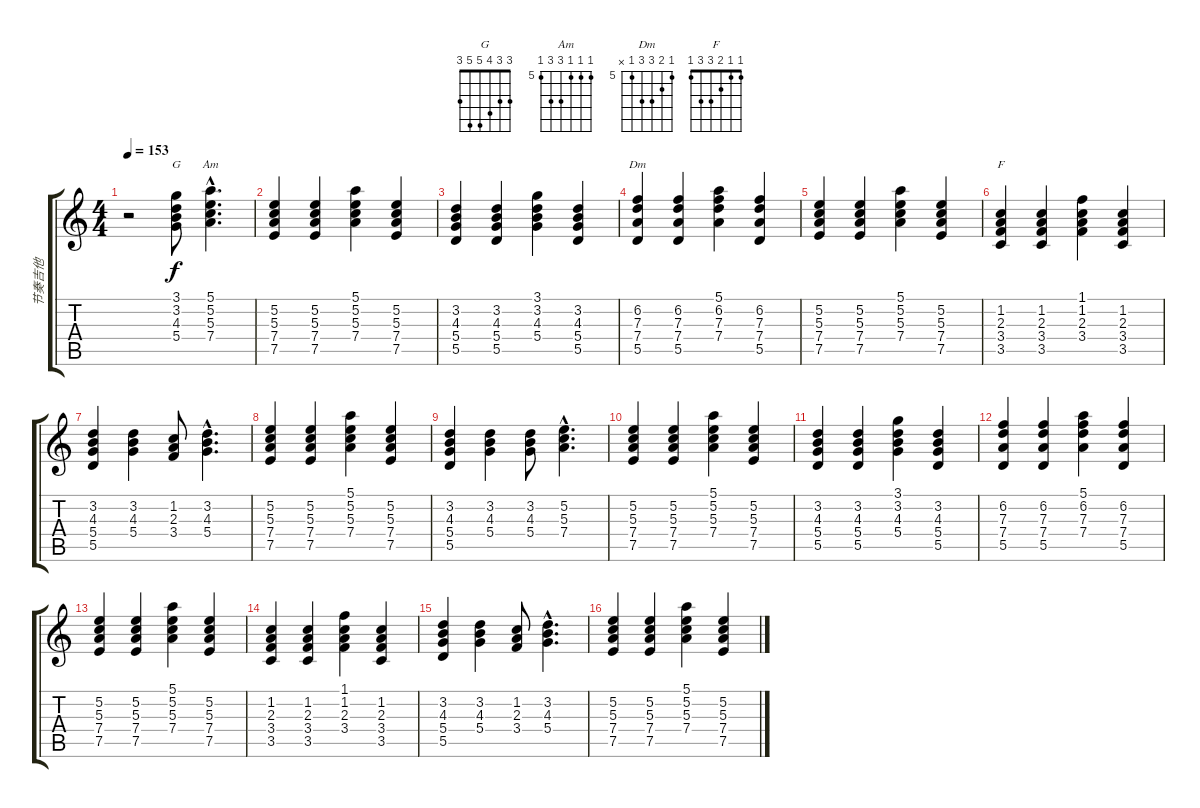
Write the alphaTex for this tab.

\track ("节奏吉他" "节奏吉他") {instrument acousticguitarsteel}
\staff {score tabs}
\tuning (E4 B3 G3 D3 A2 E2) {hide}
\chord ("G" 3 3 4 5 5 3)
\chord ("Am" 5 5 5 7 7 5) {firstfret 5}
\chord ("Dm" 5 6 7 7 5 x) {firstfret 5}
\chord ("F" 1 1 2 3 3 1)
\ts (4 4)
\tempo 153
\clef g2
\ks c
r.2{dy f} (3.1 3.2 4.3 5.4).8{ch "G"} (5.1{hac} 5.2{hac} 5.3{hac} 7.4{hac}).4{d ch "Am"} |
(5.2 5.3 7.4 7.5).4 (5.2 5.3 7.4 7.5).4 (5.1 5.2 5.3 7.4).4 (5.2 5.3 7.4 7.5).4 |
(3.2 4.3 5.4 5.5).4 (3.2 4.3 5.4 5.5).4 (3.1 3.2 4.3 5.4).4 (3.2 4.3 5.4 5.5).4 |
(6.2 7.3 7.4 5.5).4{ch "Dm"} (6.2 7.3 7.4 5.5).4 (5.1 6.2 7.3 7.4).4 (6.2 7.3 7.4 5.5).4 |
(5.2 5.3 7.4 7.5).4 (5.2 5.3 7.4 7.5).4 (5.1 5.2 5.3 7.4).4 (5.2 5.3 7.4 7.5).4 |
(1.2 2.3 3.4 3.5).4{ch "F"} (1.2 2.3 3.4 3.5).4 (1.1 1.2 2.3 3.4).4 (1.2 2.3 3.4 3.5).4 |
(3.2 4.3 5.4 5.5).4 (3.2 4.3 5.4).4 (1.2 2.3 3.4).8 (3.2{hac} 4.3{hac} 5.4{hac}).4{d} |
(5.2 5.3 7.4 7.5).4 (5.2 5.3 7.4 7.5).4 (5.1 5.2 5.3 7.4).4 (5.2 5.3 7.4 7.5).4 |
(3.2 4.3 5.4 5.5).4 (3.2 4.3 5.4).4 (3.2 4.3 5.4).8 (5.2{hac} 5.3{hac} 7.4{hac}).4{d} |
(5.2 5.3 7.4 7.5).4 (5.2 5.3 7.4 7.5).4 (5.1 5.2 5.3 7.4).4 (5.2 5.3 7.4 7.5).4 |
(3.2 4.3 5.4 5.5).4 (3.2 4.3 5.4 5.5).4 (3.1 3.2 4.3 5.4).4 (3.2 4.3 5.4 5.5).4 |
(6.2 7.3 7.4 5.5).4 (6.2 7.3 7.4 5.5).4 (5.1 6.2 7.3 7.4).4 (6.2 7.3 7.4 5.5).4 |
(5.2 5.3 7.4 7.5).4 (5.2 5.3 7.4 7.5).4 (5.1 5.2 5.3 7.4).4 (5.2 5.3 7.4 7.5).4 |
(1.2 2.3 3.4 3.5).4 (1.2 2.3 3.4 3.5).4 (1.1 1.2 2.3 3.4).4 (1.2 2.3 3.4 3.5).4 |
(3.2 4.3 5.4 5.5).4 (3.2 4.3 5.4).4 (1.2 2.3 3.4).8 (3.2{hac} 4.3{hac} 5.4{hac}).4{d} |
(5.2 5.3 7.4 7.5).4 (5.2 5.3 7.4 7.5).4 (5.1 5.2 5.3 7.4).4 (5.2 5.3 7.4 7.5).4
